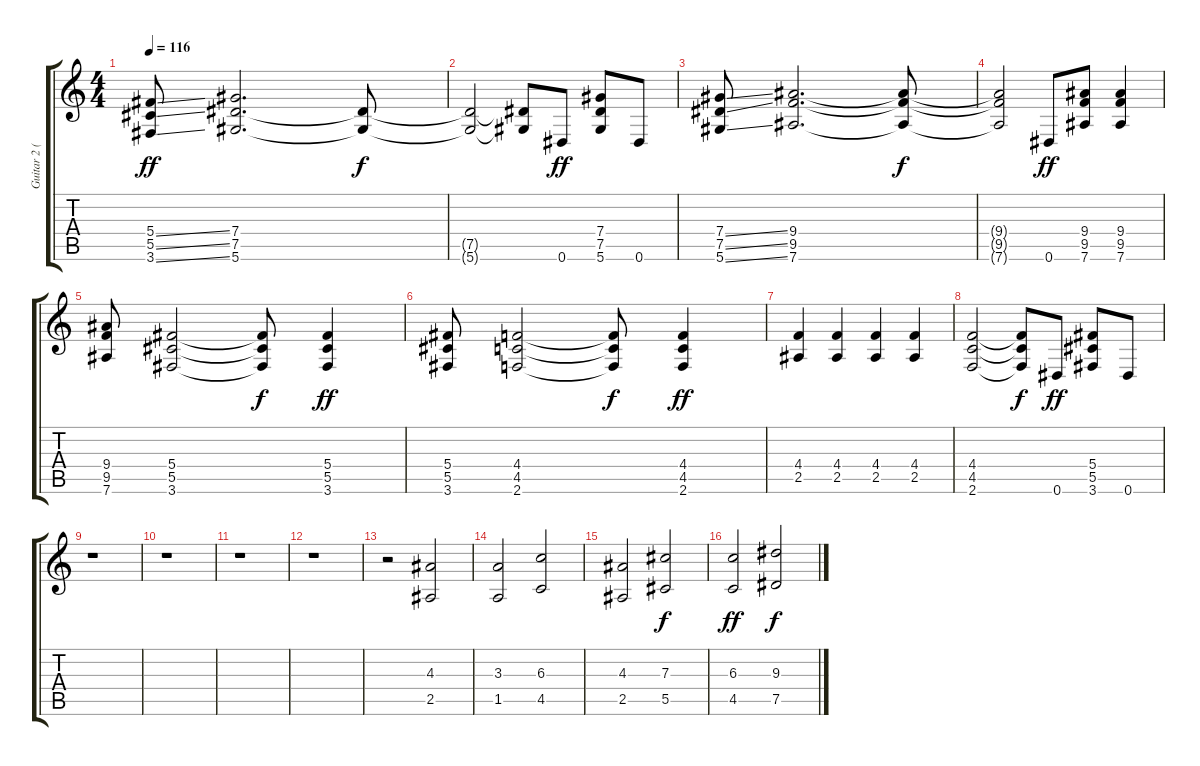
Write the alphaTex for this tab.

\track ("Guitar 2 (Distortion Hammet)" "Guitar 2 (") {instrument distortionguitar}
\staff {score tabs}
\tuning (Eb4 Bb3 Gb3 Db3 Ab2 Eb2) {hide}
\ts (4 4)
\tempo 116
\clef g2
\ks c
(5.4{ss} 5.5{ss} 3.6{ss}).8{dy ff} (7.4 7.5 5.6).2{d} (7.5{t} 5.6{t}).8{dy f} |
(7.5{t} 5.6{t}).2 (7.5{t} 5.6{t}).8 0.6.8{dy ff} (7.4 7.5 5.6).8 0.6.8 |
(7.4{ss} 7.5{ss} 5.6{ss}).8 (9.4 9.5 7.6).2{d} (9.4{t} 9.5{t} 7.6{t}).8{dy f} |
(9.4{t} 9.5{t} 7.6{t}).2 0.6.8{dy ff} (9.4 9.5 7.6).8 (9.4 9.5 7.6).4 |
(9.4 9.5 7.6).8 (5.4 5.5 3.6).2 (5.4{t} 5.5{t} 3.6{t}).8{dy f} (5.4 5.5 3.6).4{dy ff} |
(5.4 5.5 3.6).8 (4.4 4.5 2.6).2 (4.4{t} 4.5{t} 2.6{t}).8{dy f} (4.4 4.5 2.6).4{dy ff} |
(4.4 2.5).4 (4.4 2.5).4 (4.4 2.5).4 (4.4 2.5).4 |
(4.4 4.5 2.6).2 (4.4{t} 4.5{t} 2.6{t}).8{dy f} 0.6.8{dy ff} (5.4 5.5 3.6).8 0.6.8 |
r.1 |
r.1 |
r.1 |
r.1 |
r.2 (4.3 2.5).2 |
(3.3 1.5).2 (6.3 4.5).2 |
(4.3 2.5).2 (7.3 5.5).2{dy f} |
(6.3 4.5).2{dy ff} (9.3 7.5).2{dy f}
